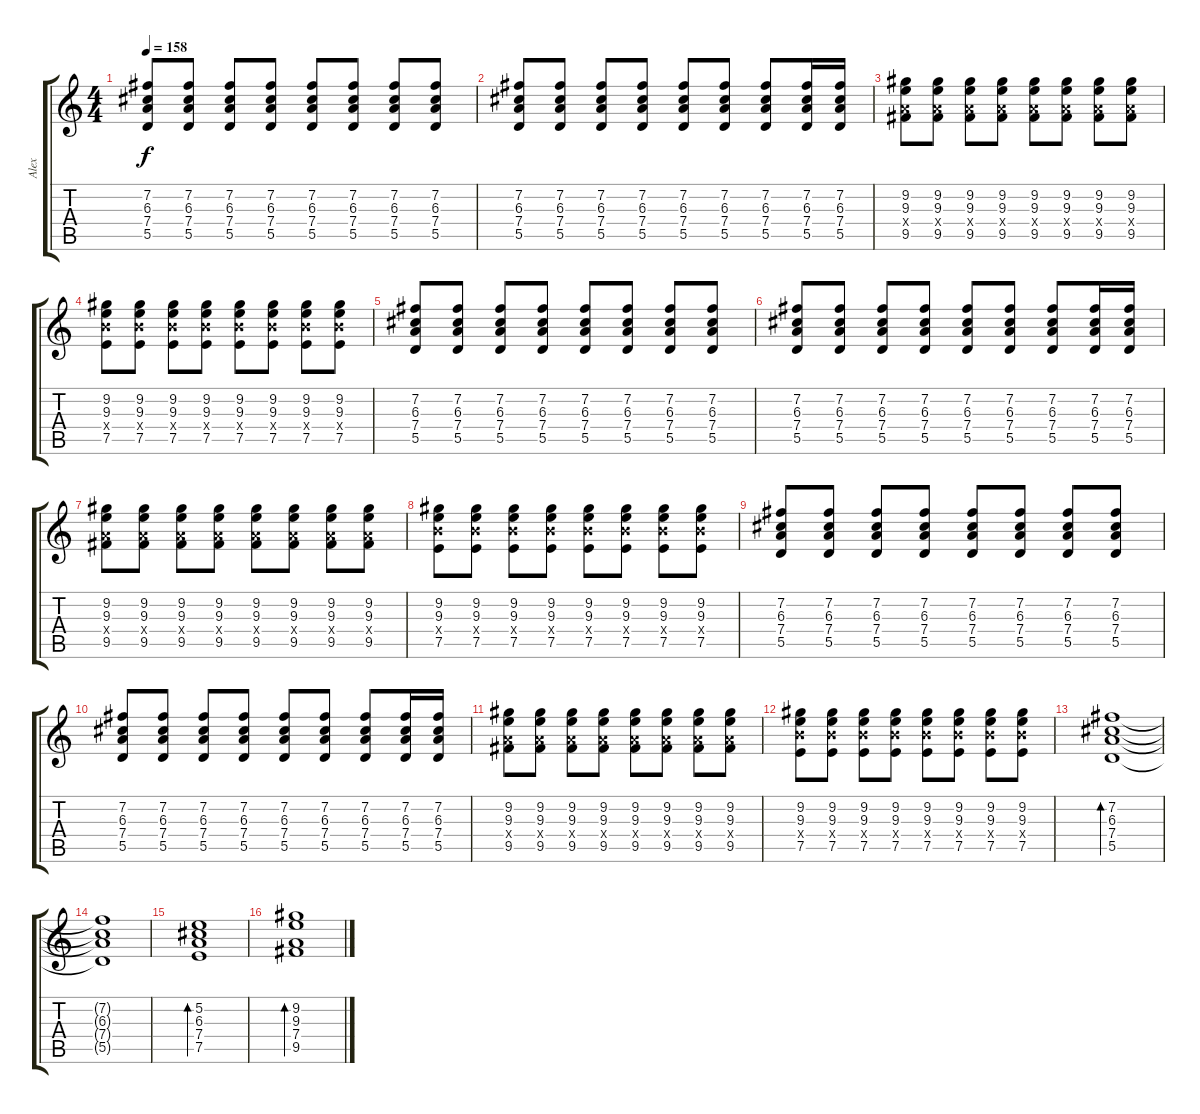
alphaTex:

\track ("Alex" "Alex") {instrument distortionguitar}
\staff {score tabs}
\tuning (E4 B3 G3 D3 A2 E2) {hide}
\ts (4 4)
\tempo 158
\clef g2
\ks c
(7.2 6.3 7.4 5.5).8{dy f} (7.2 6.3 7.4 5.5).8 (7.2 6.3 7.4 5.5).8 (7.2 6.3 7.4 5.5).8 (7.2 6.3 7.4 5.5).8 (7.2 6.3 7.4 5.5).8 (7.2 6.3 7.4 5.5).8 (7.2 6.3 7.4 5.5).8 |
(7.2 6.3 7.4 5.5).8 (7.2 6.3 7.4 5.5).8 (7.2 6.3 7.4 5.5).8 (7.2 6.3 7.4 5.5).8 (7.2 6.3 7.4 5.5).8 (7.2 6.3 7.4 5.5).8 (7.2 6.3 7.4 5.5).8 (7.2 6.3 7.4 5.5).16 (7.2 6.3 7.4 5.5).16 |
(9.2 9.3 7.4{x} 9.5).8 (9.2 9.3 7.4{x} 9.5).8 (9.2 9.3 7.4{x} 9.5).8 (9.2 9.3 7.4{x} 9.5).8 (9.2 9.3 7.4{x} 9.5).8 (9.2 9.3 7.4{x} 9.5).8 (9.2 9.3 7.4{x} 9.5).8 (9.2 9.3 7.4{x} 9.5).8 |
(9.2 9.3 9.4{x} 7.5).8 (9.2 9.3 9.4{x} 7.5).8 (9.2 9.3 9.4{x} 7.5).8 (9.2 9.3 9.4{x} 7.5).8 (9.2 9.3 9.4{x} 7.5).8 (9.2 9.3 9.4{x} 7.5).8 (9.2 9.3 9.4{x} 7.5).8 (9.2 9.3 9.4{x} 7.5).8 |
(7.2 6.3 7.4 5.5).8 (7.2 6.3 7.4 5.5).8 (7.2 6.3 7.4 5.5).8 (7.2 6.3 7.4 5.5).8 (7.2 6.3 7.4 5.5).8 (7.2 6.3 7.4 5.5).8 (7.2 6.3 7.4 5.5).8 (7.2 6.3 7.4 5.5).8 |
(7.2 6.3 7.4 5.5).8 (7.2 6.3 7.4 5.5).8 (7.2 6.3 7.4 5.5).8 (7.2 6.3 7.4 5.5).8 (7.2 6.3 7.4 5.5).8 (7.2 6.3 7.4 5.5).8 (7.2 6.3 7.4 5.5).8 (7.2 6.3 7.4 5.5).16 (7.2 6.3 7.4 5.5).16 |
(9.2 9.3 7.4{x} 9.5).8 (9.2 9.3 7.4{x} 9.5).8 (9.2 9.3 7.4{x} 9.5).8 (9.2 9.3 7.4{x} 9.5).8 (9.2 9.3 7.4{x} 9.5).8 (9.2 9.3 7.4{x} 9.5).8 (9.2 9.3 7.4{x} 9.5).8 (9.2 9.3 7.4{x} 9.5).8 |
(9.2 9.3 9.4{x} 7.5).8 (9.2 9.3 9.4{x} 7.5).8 (9.2 9.3 9.4{x} 7.5).8 (9.2 9.3 9.4{x} 7.5).8 (9.2 9.3 9.4{x} 7.5).8 (9.2 9.3 9.4{x} 7.5).8 (9.2 9.3 9.4{x} 7.5).8 (9.2 9.3 9.4{x} 7.5).8 |
(7.2 6.3 7.4 5.5).8 (7.2 6.3 7.4 5.5).8 (7.2 6.3 7.4 5.5).8 (7.2 6.3 7.4 5.5).8 (7.2 6.3 7.4 5.5).8 (7.2 6.3 7.4 5.5).8 (7.2 6.3 7.4 5.5).8 (7.2 6.3 7.4 5.5).8 |
(7.2 6.3 7.4 5.5).8 (7.2 6.3 7.4 5.5).8 (7.2 6.3 7.4 5.5).8 (7.2 6.3 7.4 5.5).8 (7.2 6.3 7.4 5.5).8 (7.2 6.3 7.4 5.5).8 (7.2 6.3 7.4 5.5).8 (7.2 6.3 7.4 5.5).16 (7.2 6.3 7.4 5.5).16 |
(9.2 9.3 7.4{x} 9.5).8 (9.2 9.3 7.4{x} 9.5).8 (9.2 9.3 7.4{x} 9.5).8 (9.2 9.3 7.4{x} 9.5).8 (9.2 9.3 7.4{x} 9.5).8 (9.2 9.3 7.4{x} 9.5).8 (9.2 9.3 7.4{x} 9.5).8 (9.2 9.3 7.4{x} 9.5).8 |
(9.2 9.3 9.4{x} 7.5).8 (9.2 9.3 9.4{x} 7.5).8 (9.2 9.3 9.4{x} 7.5).8 (9.2 9.3 9.4{x} 7.5).8 (9.2 9.3 9.4{x} 7.5).8 (9.2 9.3 9.4{x} 7.5).8 (9.2 9.3 9.4{x} 7.5).8 (9.2 9.3 9.4{x} 7.5).8 |
(7.2 6.3 7.4 5.5).1{bd 480 instrument electricguitarjazz} |
(7.2{t} 6.3{t} 7.4{t} 5.5{t}).1 |
(5.2 6.3 7.4 7.5).1{bd 480} |
(9.2 9.3 7.4 9.5).1{bd 480}
